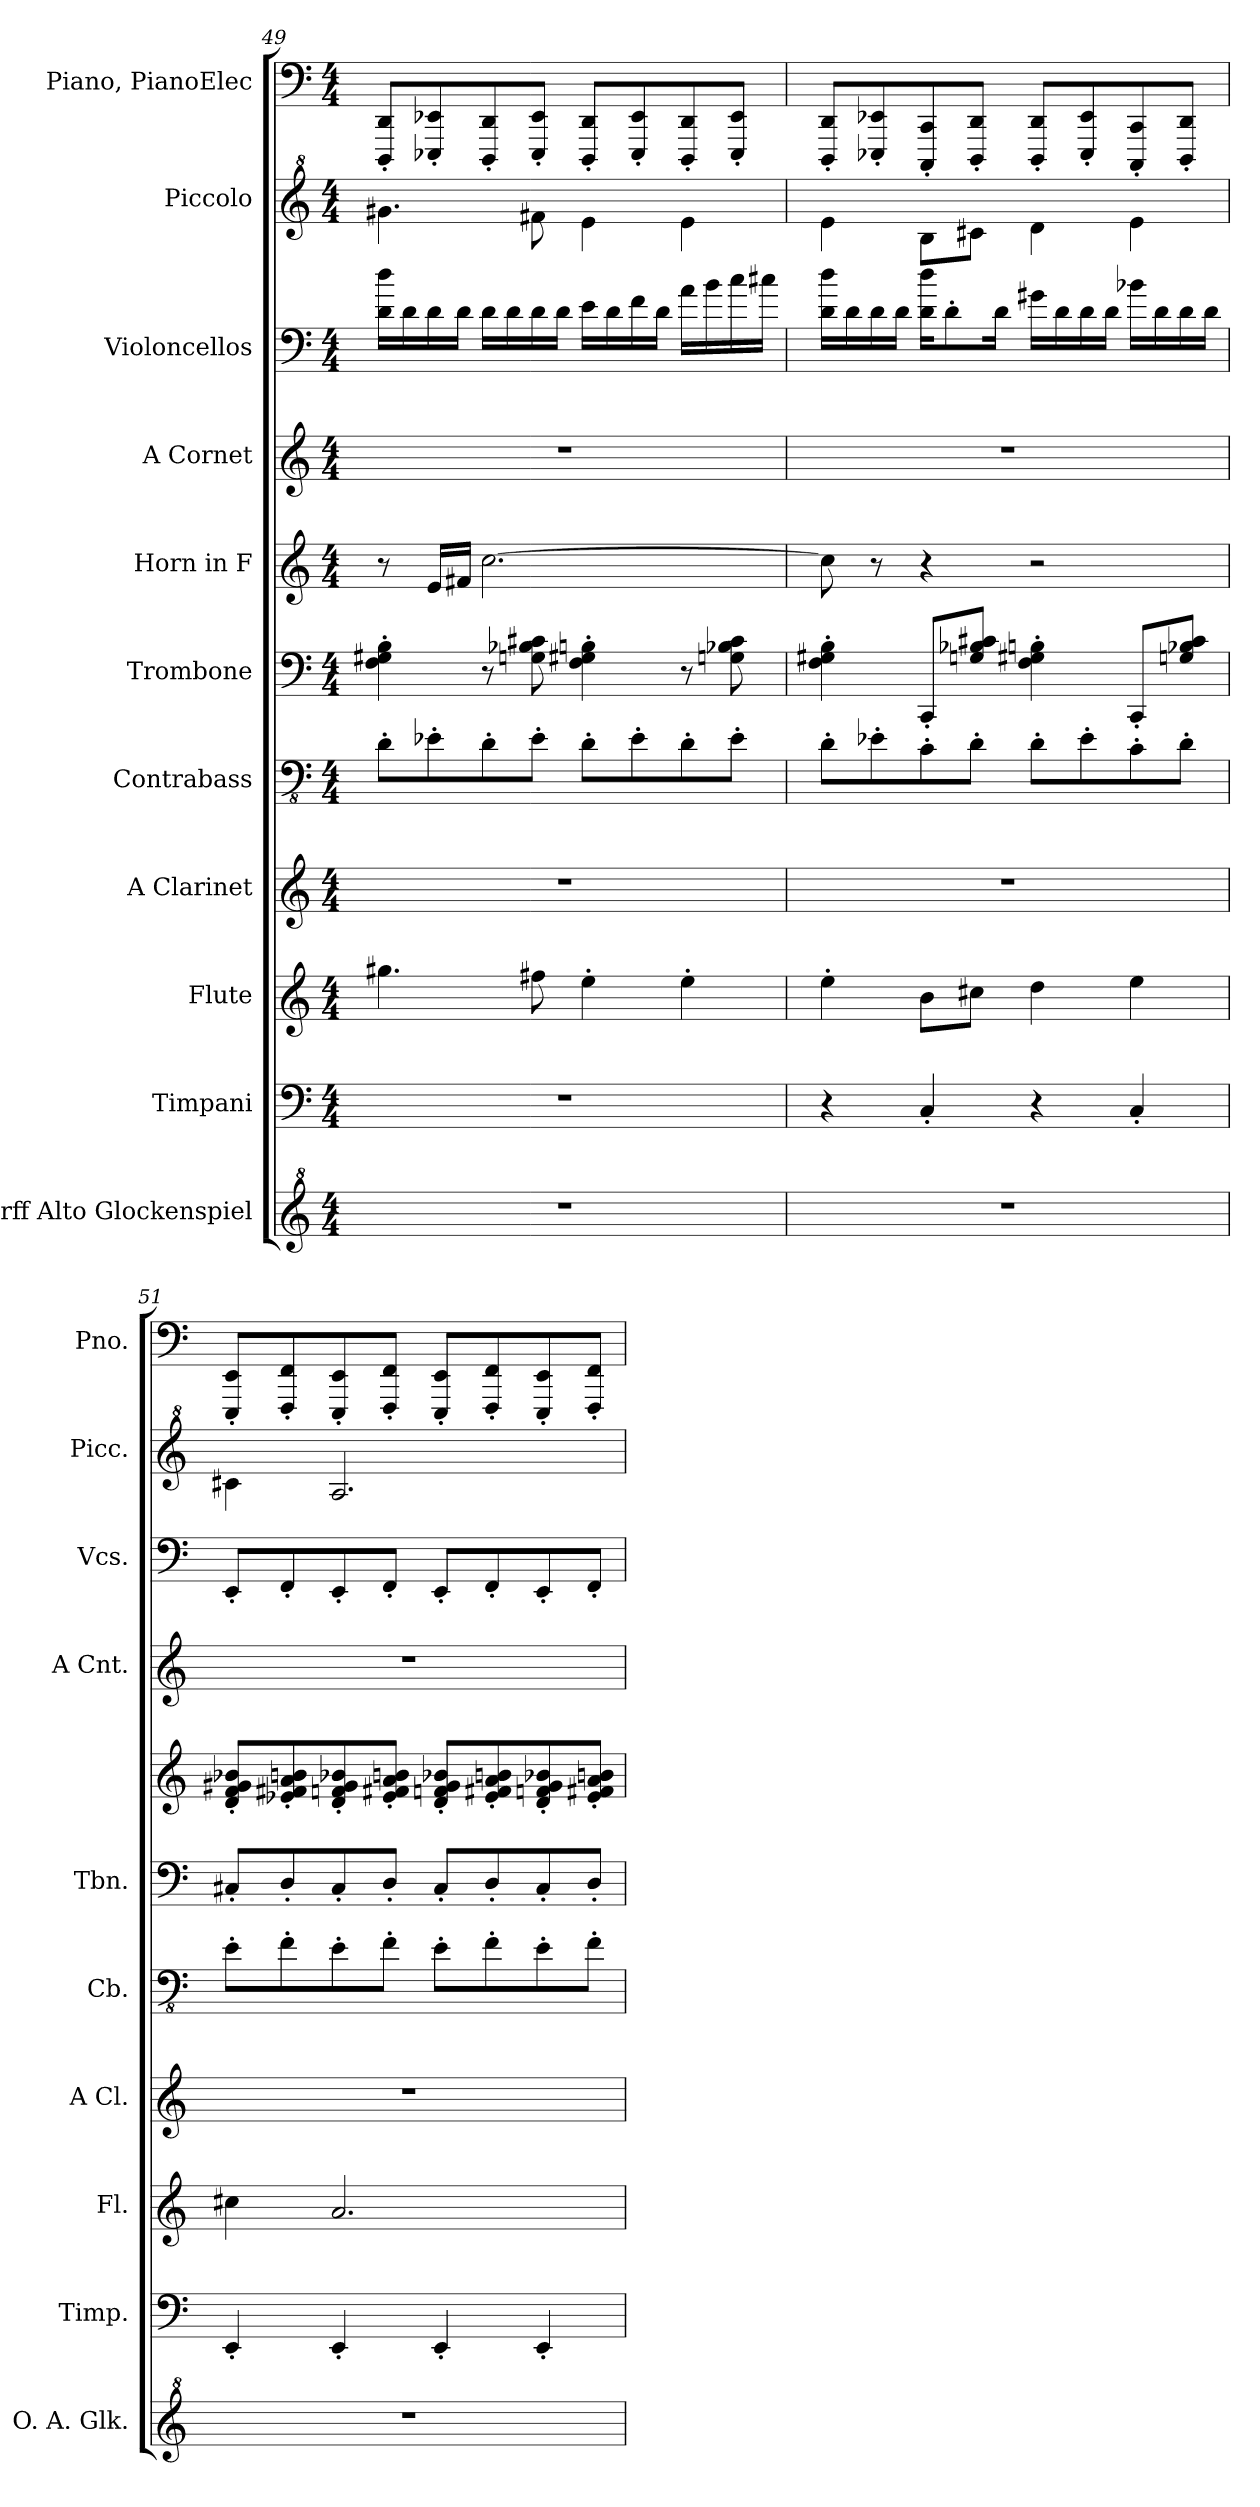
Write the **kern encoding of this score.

**kern	**kern	**kern	**kern	**kern	**kern	**kern	**kern	**kern	**kern	**kern
*part11	*part10	*part9	*part8	*part7	*part6	*part5	*part4	*part3	*part2	*part1
*staff11	*staff10	*staff9	*staff8	*staff7	*staff6	*staff5	*staff4	*staff3	*staff2	*staff1
*I"Orff Alto Glockenspiel	*I"Timpani	*I"Flute	*I"A Clarinet	*I"Contrabass	*I"Trombone	*I"Horn in F	*I"A Cornet	*I"Violoncellos	*I"Piccolo	*I"Piano, PianoElec
*I'O. A. Glk.	*I'Timp.	*I'Fl.	*I'A Cl.	*I'Cb.	*I'Tbn.	*	*I'A Cnt.	*I'Vcs.	*I'Picc.	*I'Pno.
!!LO:PB:g=z
*clefG^2	*clefF4	*clefG2	*clefG2	*clefFv4	*clefF4	*clefG2	*clefG2	*clefF4	*clefG^2	*clefF4
*	*	*	*ITrd2c3	*ITrd7c12	*	*ITrd4c7	*ITrd2c3	*	*ITrd-7c-12	*
*k[]	*k[]	*k[]	*k[f#c#g#]	*k[]	*k[]	*k[b-]	*k[f#c#g#]	*k[]	*k[]	*k[]
*M4/4	*M4/4	*M4/4	*M4/4	*M4/4	*M4/4	*M4/4	*M4/4	*M4/4	*M4/4	*M4/4
=49	=49	=49	=49	=49	=49	=49	=49	=49	=49	=49
1r	1r	4.gg#X\	1r	8DD'\L	4F\' 4G#X\' 4B\'	8r	1r	16d\ 16dd\LL	4.ggg#X\	8DDD/' 8DD/'L
.	.	.	.	.	.	.	.	16d\	.	.
.	.	.	.	8EE-X'\	.	16A/LL	.	16d\	.	8EEE-X/' 8EE-X/'
.	.	.	.	.	.	16Bn/JJ	.	16d\JJ	.	.
.	.	.	.	8DD'\	8r	[2.f\	.	16d\LL	.	8DDD/' 8DD/'
.	.	.	.	.	.	.	.	16d\	.	.
.	.	8ff#X\	.	8EE-'\J	8Gn\ 8B-X\ 8c#X\	.	.	16d\	8fff#X\	8EEE-/' 8EE-/'J
.	.	.	.	.	.	.	.	16d\JJ	.	.
.	.	4ee'\	.	8DD'\L	4F\' 4G#X\' 4Bn\'	.	.	16e\LL	4eee\	8DDD/' 8DD/'L
.	.	.	.	.	.	.	.	16d\	.	.
.	.	.	.	8EE-'\	.	.	.	16f\	.	8EEE-/' 8EE-/'
.	.	.	.	.	.	.	.	16d\JJ	.	.
.	.	4ee'\	.	8DD'\	8r	.	.	16a\LL	4eee\	8DDD/' 8DD/'
.	.	.	.	.	.	.	.	16b\	.	.
.	.	.	.	8EE-'\J	8Gn\ 8B-X\ 8c#\	.	.	16cc\	.	8EEE-/' 8EE-/'J
.	.	.	.	.	.	.	.	16cc#X\JJ	.	.
!!LO:PB:g=z
=50	=50	=50	=50	=50	=50	=50	=50	=50	=50	=50
1r	4r	4ee'\	1r	8DD'\L	4F\' 4G#X\' 4B\'	8f\]	1r	16d\ 16dd\LL	4eee\	8DDD/' 8DD/'L
.	.	.	.	.	.	.	.	16d\	.	.
.	.	.	.	8EE-X'\	.	8r	.	16d\	.	8EEE-X/' 8EE-X/'
.	.	.	.	.	.	.	.	16d\JJ	.	.
.	4C'/	8b\L	.	8CC'\	8CC'/L	4r	.	16d\ 16dd\KL	8bb\L	8CCC/' 8CC/'
.	.	.	.	.	.	.	.	8d'\	.	.
.	.	8cc#X\J	.	8DD'\J	8Gn/ 8B-X/ 8c#X/J	.	.	.	8ccc#X\J	8DDD/' 8DD/'J
.	.	.	.	.	.	.	.	16d\Jk	.	.
.	4r	4dd\	.	8DD'\L	4F\' 4G#X\' 4Bn\'	2r	.	16g#X\LL	4ddd\	8DDD/' 8DD/'L
.	.	.	.	.	.	.	.	16d\	.	.
.	.	.	.	8EE-'\	.	.	.	16d\	.	8EEE-/' 8EE-/'
.	.	.	.	.	.	.	.	16d\JJ	.	.
.	4C'/	4ee\	.	8CC'\	8CC'/L	.	.	16b-X\LL	4eee\	8CCC/' 8CC/'
.	.	.	.	.	.	.	.	16d\	.	.
.	.	.	.	8DD'\J	8Gn/ 8B-X/ 8c#/J	.	.	16d\	.	8DDD/' 8DD/'J
.	.	.	.	.	.	.	.	16d\JJ	.	.
!!LO:PB:g=z
=51	=51	=51	=51	=51	=51	=51	=51	=51	=51	=51
1r	4EE'/	4cc#X\	1r	8EE'\L	8C#X'/L	8G/' 8B-/' 8c#X/' 8e-X/'L	1r	8EE'/L	4ccc#X\	8EEE/' 8EE/'L
.	.	.	.	8FF'\	8D'/	8A-X/' 8Bn/' 8d/' 8en/'	.	8FF'/	.	8FFF/' 8FF/'
.	4EE'/	2.a/	.	8EE'\	8C#'/	8G/' 8B-X/' 8c#/' 8e-X/'	.	8EE'/	2.aa/	8EEE/' 8EE/'
.	.	.	.	8FF'\J	8D'/J	8A-/' 8Bn/' 8d/' 8en/'J	.	8FF'/J	.	8FFF/' 8FF/'J
.	4EE'/	.	.	8EE'\L	8C#'/L	8G/' 8B-X/' 8c#/' 8e-X/'L	.	8EE'/L	.	8EEE/' 8EE/'L
.	.	.	.	8FF'\	8D'/	8A-/' 8Bn/' 8d/' 8en/'	.	8FF'/	.	8FFF/' 8FF/'
.	4EE'/	.	.	8EE'\	8C#'/	8G/' 8B-X/' 8c#/' 8e-X/'	.	8EE'/	.	8EEE/' 8EE/'
.	.	.	.	8FF'\J	8D'/J	8A-/' 8Bn/' 8d/' 8en/'J	.	8FF'/J	.	8FFF/' 8FF/'J
=	=	=	=	=	=	=	=	=	=	=
*-	*-	*-	*-	*-	*-	*-	*-	*-	*-	*-
